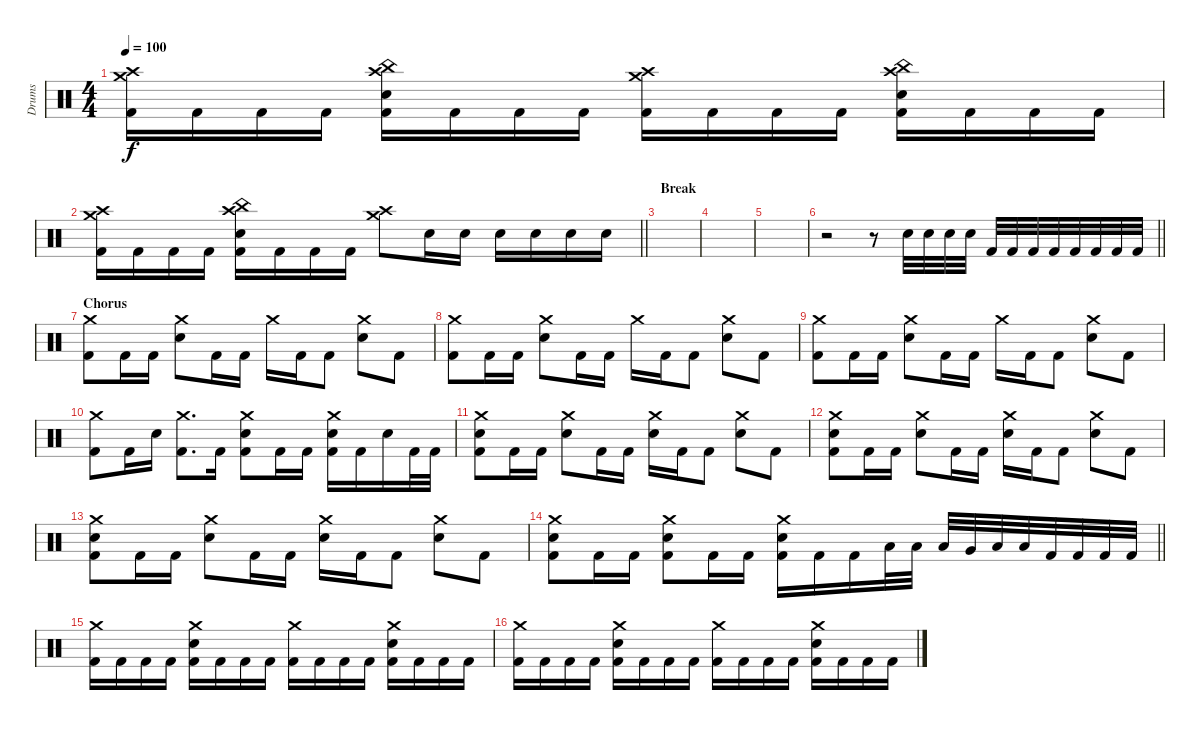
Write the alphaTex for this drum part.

\track ("Drums" "Drums") {instrument percussion}
\staff {score}
\articulation defaults
\ts (4 4)
\tempo 100
\clef neutral
\ks c
("Crash medium (hit)" "Crash high (hit)" "Kick (hit) 2").16{dy f} "Kick (hit) 2".16 "Kick (hit) 2".16 "Kick (hit) 2".16 ("China (hit)" "Crash high (hit)" "Electric Snare (hit)" "Kick (hit) 2").16 "Kick (hit) 2".16 "Kick (hit) 2".16 "Kick (hit) 2".16 ("Crash medium (hit)" "Crash high (hit)" "Kick (hit) 2").16 "Kick (hit) 2".16 "Kick (hit) 2".16 "Kick (hit) 2".16 ("China (hit)" "Crash high (hit)" "Electric Snare (hit)" "Kick (hit) 2").16 "Kick (hit) 2".16 "Kick (hit) 2".16 "Kick (hit) 2".16 |
\barLineRight lightlight
("Crash medium (hit)" "Crash high (hit)" "Kick (hit) 2").16 "Kick (hit) 2".16 "Kick (hit) 2".16 "Kick (hit) 2".16 ("China (hit)" "Crash high (hit)" "Electric Snare (hit)" "Kick (hit) 2").16 "Kick (hit) 2".16 "Kick (hit) 2".16 "Kick (hit) 2".16 ("Crash medium (hit)" "Crash high (hit)").8 "Electric Snare (hit)".16 "Electric Snare (hit)".16 "Electric Snare (hit)".16 "Electric Snare (hit)".16 "Electric Snare (hit)".16 "Electric Snare (hit)".16 |
\section ("" "Break")
|
|
|
\barLineRight lightlight
r.2 r.8 "Snare (hit) 2".32 "Snare (hit) 2".32 "Snare (hit) 2".32 "Snare (hit) 2".32 "Kick (hit) 2".32 "Kick (hit) 2".32 "Kick (hit) 2".32 "Kick (hit) 2".32 "Kick (hit) 2".32 "Kick (hit) 2".32 "Kick (hit) 2".32 "Kick (hit) 2".32 |
\section ("" "Chorus")
("Crash medium (hit)" "Kick (hit) 2").8 "Kick (hit) 2".16 "Kick (hit) 2".16 ("Crash medium (hit)" "Electric Snare (hit)").8 "Kick (hit) 2".16 "Kick (hit) 2".16 "Crash medium (hit)".16 "Kick (hit) 2".16 "Kick (hit) 2".8 ("Crash medium (hit)" "Electric Snare (hit)").8 "Kick (hit) 2".8 |
("Crash medium (hit)" "Kick (hit) 2").8 "Kick (hit) 2".16 "Kick (hit) 2".16 ("Crash medium (hit)" "Electric Snare (hit)").8 "Kick (hit) 2".16 "Kick (hit) 2".16 "Crash medium (hit)".16 "Kick (hit) 2".16 "Kick (hit) 2".8 ("Crash medium (hit)" "Electric Snare (hit)").8 "Kick (hit) 2".8 |
("Crash medium (hit)" "Kick (hit) 2").8 "Kick (hit) 2".16 "Kick (hit) 2".16 ("Crash medium (hit)" "Electric Snare (hit)").8 "Kick (hit) 2".16 "Kick (hit) 2".16 "Crash medium (hit)".16 "Kick (hit) 2".16 "Kick (hit) 2".8 ("Crash medium (hit)" "Electric Snare (hit)").8 "Kick (hit) 2".8 |
("Crash medium (hit)" "Kick (hit) 2").8 "Kick (hit) 2".16 "Electric Snare (hit)".16 ("Crash medium (hit)" "Kick (hit) 2").8{d} "Kick (hit) 2".16 ("Crash medium (hit)" "Electric Snare (hit)" "Kick (hit) 2").8 "Kick (hit) 2".16 "Kick (hit) 2".16 ("Crash medium (hit)" "Electric Snare (hit)" "Kick (hit) 2").16 "Kick (hit) 2".16 "Electric Snare (hit)".16 "Kick (hit) 2".32 "Kick (hit) 2".32 |
("Crash medium (hit)" "Electric Snare (hit)" "Kick (hit) 2").8 "Kick (hit) 2".16 "Kick (hit) 2".16 ("Crash medium (hit)" "Electric Snare (hit)").8 "Kick (hit) 2".16 "Kick (hit) 2".16 ("Crash medium (hit)" "Electric Snare (hit)").16 "Kick (hit) 2".16 "Kick (hit) 2".8 ("Crash medium (hit)" "Electric Snare (hit)").8 "Kick (hit) 2".8 |
("Crash medium (hit)" "Electric Snare (hit)" "Kick (hit) 2").8 "Kick (hit) 2".16 "Kick (hit) 2".16 ("Crash medium (hit)" "Electric Snare (hit)").8 "Kick (hit) 2".16 "Kick (hit) 2".16 ("Crash medium (hit)" "Electric Snare (hit)").16 "Kick (hit) 2".16 "Kick (hit) 2".8 ("Crash medium (hit)" "Electric Snare (hit)").8 "Kick (hit) 2".8 |
("Crash medium (hit)" "Electric Snare (hit)" "Kick (hit) 2").8 "Kick (hit) 2".16 "Kick (hit) 2".16 ("Crash medium (hit)" "Electric Snare (hit)").8 "Kick (hit) 2".16 "Kick (hit) 2".16 ("Crash medium (hit)" "Electric Snare (hit)").16 "Kick (hit) 2".16 "Kick (hit) 2".8 ("Crash medium (hit)" "Electric Snare (hit)").8 "Kick (hit) 2".8 |
\barLineRight lightlight
("Crash medium (hit)" "Electric Snare (hit)" "Kick (hit) 2").8 "Kick (hit) 2".16 "Kick (hit) 2".16 ("Crash medium (hit)" "Electric Snare (hit)" "Kick (hit) 2").8 "Kick (hit) 2".16 "Kick (hit) 2".16 ("Crash medium (hit)" "Electric Snare (hit)" "Kick (hit) 2").16 "Kick (hit) 2".16 "Kick (hit) 2".16 "Low Floor Tom (hit)".32 "Low Floor Tom (hit)".32 "Low Tom (hit)".32 "Very Low Tom (hit)".32 "Low Floor Tom (hit)".32 "Low Floor Tom (hit)".32 "Kick (hit) 2".32 "Kick (hit) 2".32 "Kick (hit) 2".32 "Kick (hit) 2".32 |
("Crash medium (hit)" "Kick (hit) 2").16 "Kick (hit) 2".16 "Kick (hit) 2".16 "Kick (hit) 2".16 ("Crash medium (hit)" "Electric Snare (hit)" "Kick (hit) 2").16 "Kick (hit) 2".16 "Kick (hit) 2".16 "Kick (hit) 2".16 ("Crash medium (hit)" "Kick (hit) 2").16 "Kick (hit) 2".16 "Kick (hit) 2".16 "Kick (hit) 2".16 ("Crash medium (hit)" "Electric Snare (hit)" "Kick (hit) 2").16 "Kick (hit) 2".16 "Kick (hit) 2".16 "Kick (hit) 2".16 |
("Crash medium (hit)" "Kick (hit) 2").16 "Kick (hit) 2".16 "Kick (hit) 2".16 "Kick (hit) 2".16 ("Crash medium (hit)" "Electric Snare (hit)" "Kick (hit) 2").16 "Kick (hit) 2".16 "Kick (hit) 2".16 "Kick (hit) 2".16 ("Crash medium (hit)" "Kick (hit) 2").16 "Kick (hit) 2".16 "Kick (hit) 2".16 "Kick (hit) 2".16 ("Crash medium (hit)" "Electric Snare (hit)" "Kick (hit) 2").16 "Kick (hit) 2".16 "Kick (hit) 2".16 "Kick (hit) 2".16
